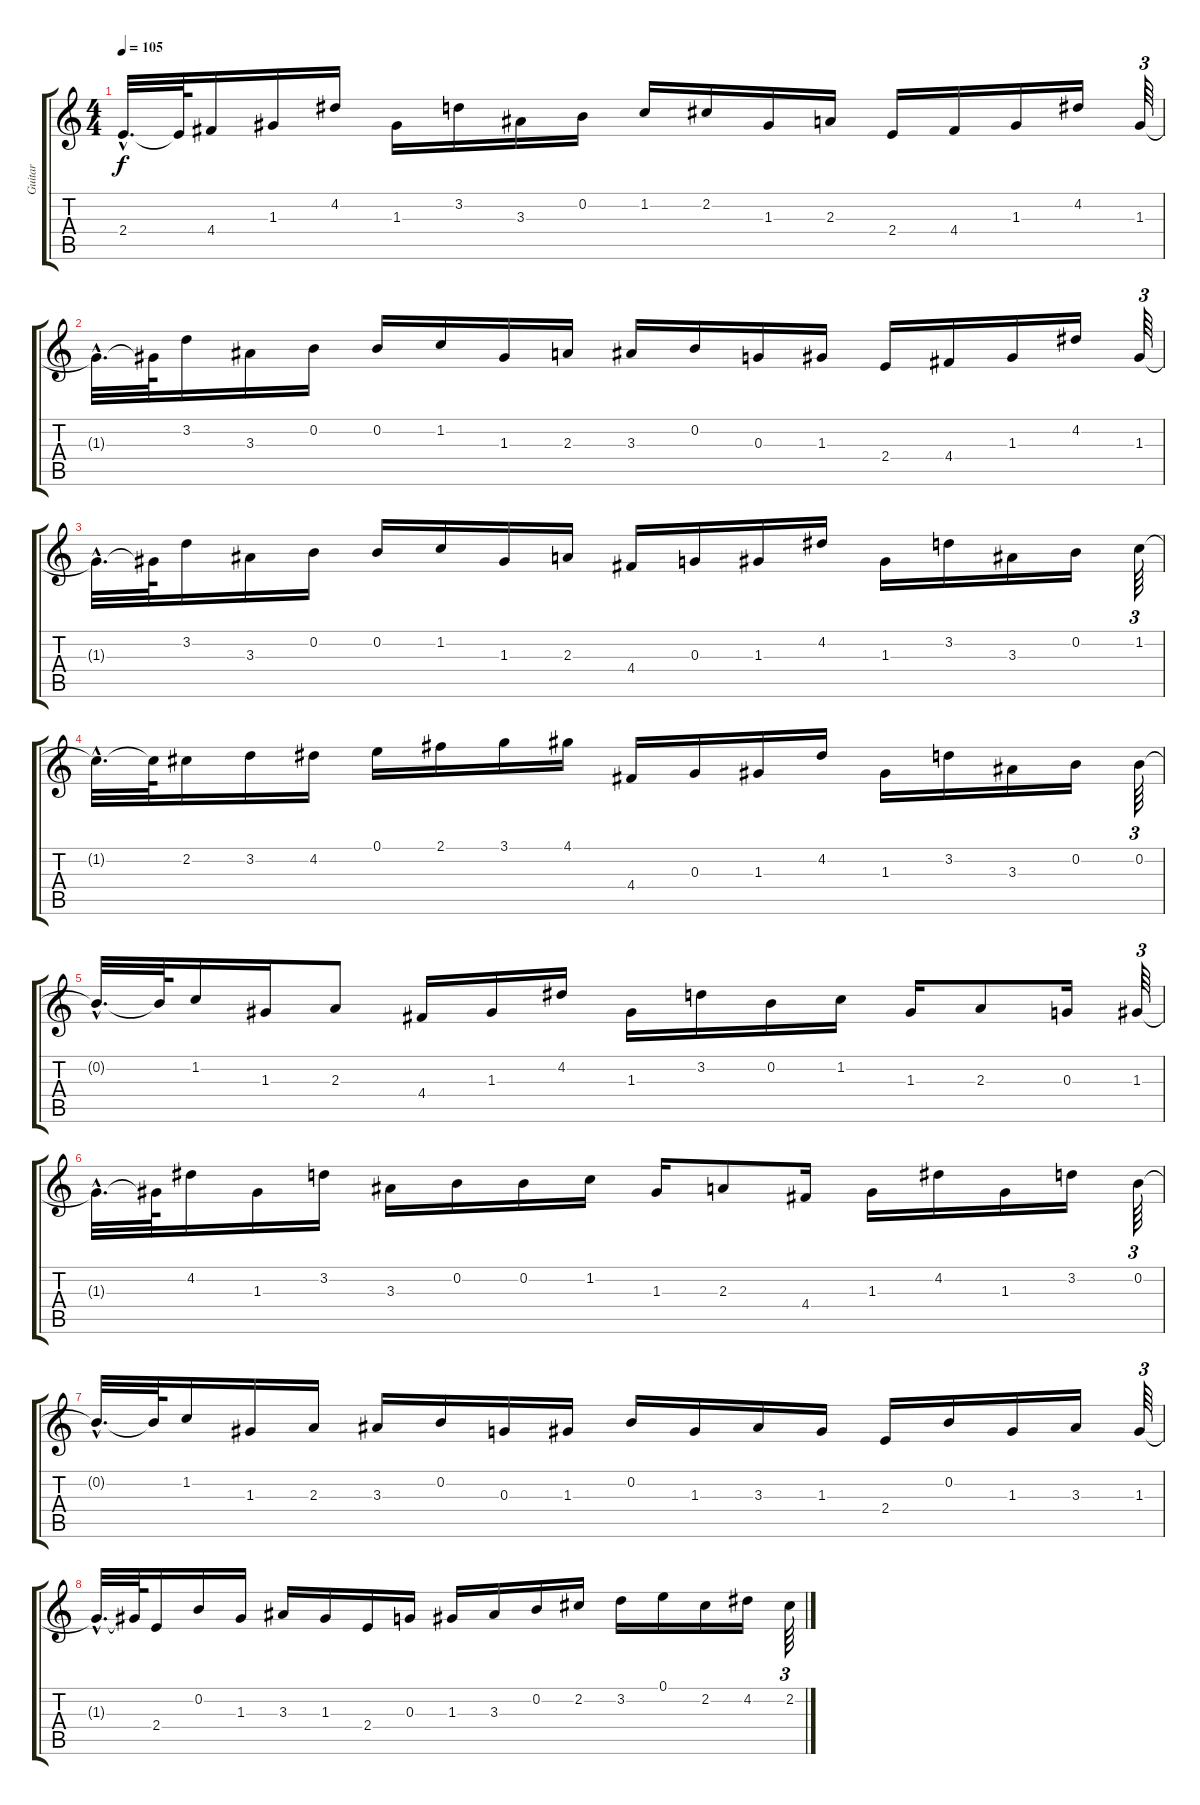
\track ("Guitar" "Guitar") {instrument distortionguitar}
\staff {score tabs}
\tuning (E4 B3 G3 D3 A2 E2) {hide}
\ts (4 4)
\tempo 105
\clef g2
\ks c
2.4{hac t}.32{d dy f} 2.4{t}.64 4.4.16 1.3.16 4.2.16 1.3.16 3.2.16 3.3.16 0.2.16 1.2.16 2.2.16 1.3.16 2.3.16 2.4.16 4.4.16 1.3.16 4.2.16 1.3.64{tu (3 2)} |
1.3{hac t}.32{d} 1.3{t}.64 3.2.16 3.3.16 0.2.16 0.2.16 1.2.16 1.3.16 2.3.16 3.3.16 0.2.16 0.3.16 1.3.16 2.4.16 4.4.16 1.3.16 4.2.16 1.3.64{tu (3 2)} |
1.3{hac t}.32{d} 1.3{t}.64 3.2.16 3.3.16 0.2.16 0.2.16 1.2.16 1.3.16 2.3.16 4.4.16 0.3.16 1.3.16 4.2.16 1.3.16 3.2.16 3.3.16 0.2.16 1.2.64{tu (3 2)} |
1.2{hac t}.32{d} 1.2{t}.64 2.2.16 3.2.16 4.2.16 0.1.16 2.1.16 3.1.16 4.1.16 4.4.16 0.3.16 1.3.16 4.2.16 1.3.16 3.2.16 3.3.16 0.2.16 0.2.64{tu (3 2)} |
0.2{hac t}.32{d} 0.2{t}.64 1.2.16 1.3.16 2.3.8 4.4.16 1.3.16 4.2.16 1.3.16 3.2.16 0.2.16 1.2.16 1.3.16 2.3.8 0.3.16 1.3.64{tu (3 2)} |
1.3{hac t}.32{d} 1.3{t}.64 4.2.16 1.3.16 3.2.16 3.3.16 0.2.16 0.2.16 1.2.16 1.3.16 2.3.8 4.4.16 1.3.16 4.2.16 1.3.16 3.2.16 0.2.64{tu (3 2)} |
0.2{hac t}.32{d} 0.2{t}.64 1.2.16 1.3.16 2.3.16 3.3.16 0.2.16 0.3.16 1.3.16 0.2.16 1.3.16 3.3.16 1.3.16 2.4.16 0.2.16 1.3.16 3.3.16 1.3.64{tu (3 2)} |
1.3{hac t}.32{d} 1.3{t}.64 2.4.16 0.2.16 1.3.16 3.3.16 1.3.16 2.4.16 0.3.16 1.3.16 3.3.16 0.2.16 2.2.16 3.2.16 0.1.16 2.2.16 4.2.16 2.2.64{tu (3 2)}
